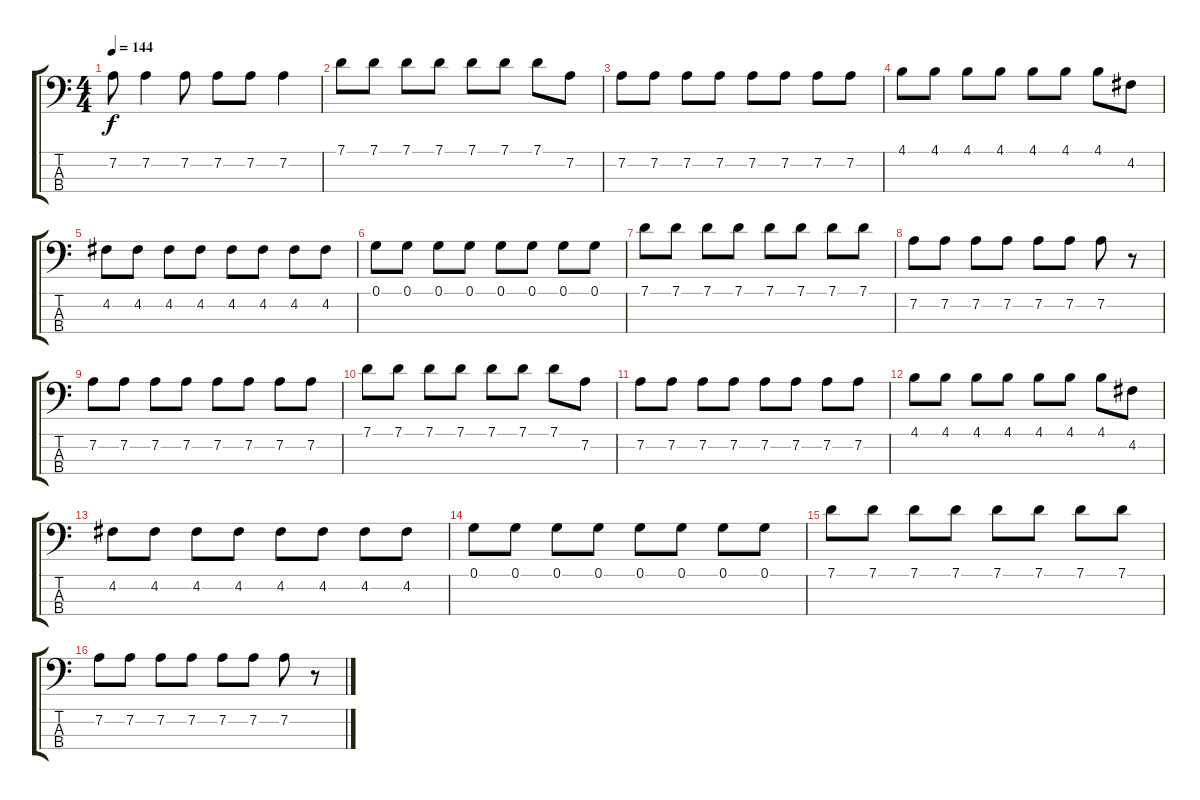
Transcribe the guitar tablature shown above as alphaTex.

\track "" {instrument electricbassfinger}
\staff {score tabs}
\tuning (G2 D2 A1 E1) {hide}
\ts (4 4)
\tempo 144
\clef f4
\ks c
7.2.8{dy f} 7.2.4 7.2.8 7.2.8 7.2.8 7.2.4 |
7.1.8 7.1.8 7.1.8 7.1.8 7.1.8 7.1.8 7.1.8 7.2.8 |
7.2.8 7.2.8 7.2.8 7.2.8 7.2.8 7.2.8 7.2.8 7.2.8 |
4.1.8 4.1.8 4.1.8 4.1.8 4.1.8 4.1.8 4.1.8 4.2.8 |
4.2.8 4.2.8 4.2.8 4.2.8 4.2.8 4.2.8 4.2.8 4.2.8 |
0.1.8 0.1.8 0.1.8 0.1.8 0.1.8 0.1.8 0.1.8 0.1.8 |
7.1.8 7.1.8 7.1.8 7.1.8 7.1.8 7.1.8 7.1.8 7.1.8 |
7.2.8 7.2.8 7.2.8 7.2.8 7.2.8 7.2.8 7.2.8 r.8 |
7.2.8 7.2.8 7.2.8 7.2.8 7.2.8 7.2.8 7.2.8 7.2.8 |
7.1.8 7.1.8 7.1.8 7.1.8 7.1.8 7.1.8 7.1.8 7.2.8 |
7.2.8 7.2.8 7.2.8 7.2.8 7.2.8 7.2.8 7.2.8 7.2.8 |
4.1.8 4.1.8 4.1.8 4.1.8 4.1.8 4.1.8 4.1.8 4.2.8 |
4.2.8 4.2.8 4.2.8 4.2.8 4.2.8 4.2.8 4.2.8 4.2.8 |
0.1.8 0.1.8 0.1.8 0.1.8 0.1.8 0.1.8 0.1.8 0.1.8 |
7.1.8 7.1.8 7.1.8 7.1.8 7.1.8 7.1.8 7.1.8 7.1.8 |
7.2.8 7.2.8 7.2.8 7.2.8 7.2.8 7.2.8 7.2.8 r.8
